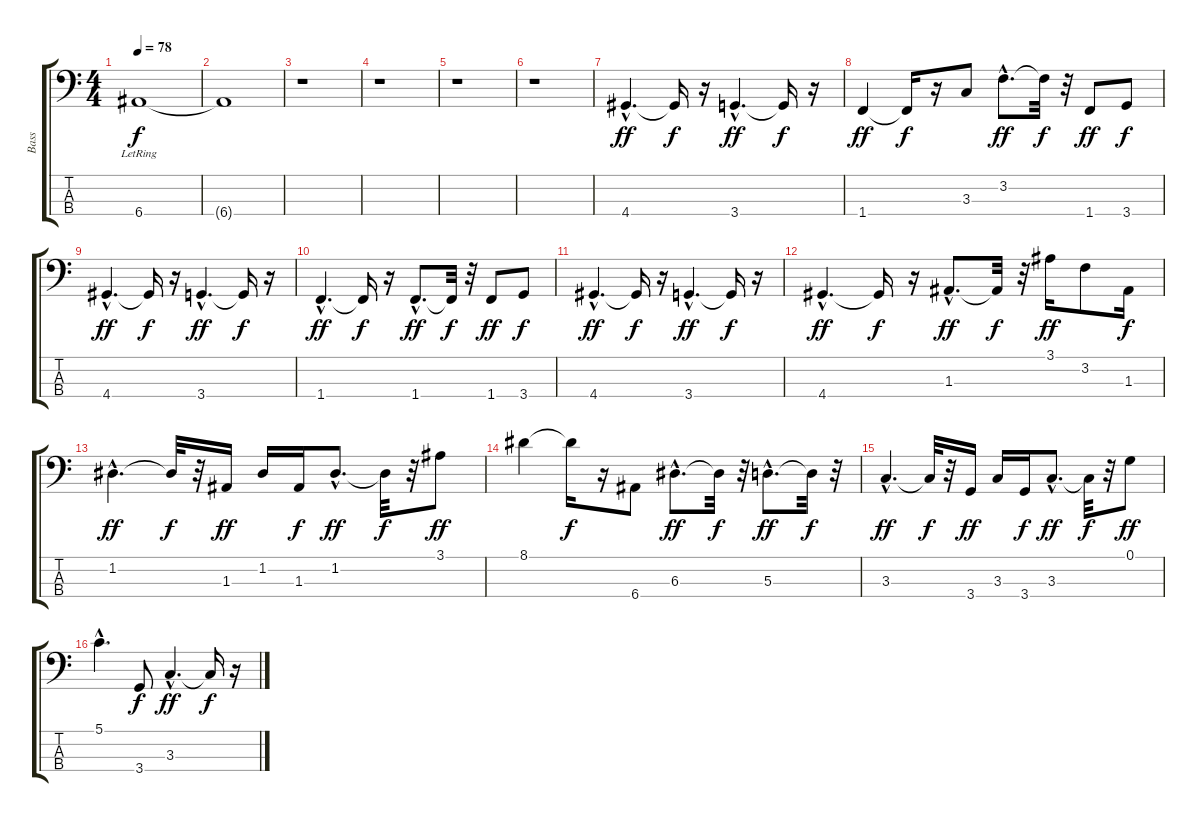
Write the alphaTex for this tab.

\track ("Bass" "Bass") {instrument fretlessbass}
\staff {score tabs}
\tuning (G2 D2 A1 E1) {hide}
\ts (4 4)
\tempo 78
\clef f4
\ks c
6.4{lr}.1{dy f} |
6.4{t}.1 |
r.1 |
r.1 |
r.1 |
r.1 |
4.4{hac}.4{d dy ff} 4.4{t}.16{dy f} r.16 3.4{hac}.4{d dy ff} 3.4{t}.16{dy f} r.16 |
1.4.4{dy ff} 1.4{t}.16{dy f} r.16 3.3.8 3.2{hac}.8{d dy ff} 3.2{t}.32{dy f} r.32 1.4.8{dy ff} 3.4.8{dy f} |
4.4{hac}.4{d dy ff} 4.4{t}.16{dy f} r.16 3.4{hac}.4{d dy ff} 3.4{t}.16{dy f} r.16 |
1.4{hac}.4{d dy ff} 1.4{t}.16{dy f} r.16 1.4{hac}.8{d dy ff} 1.4{t}.32{dy f} r.32 1.4.8{dy ff} 3.4.8{dy f} |
4.4{hac}.4{d dy ff} 4.4{t}.16{dy f} r.16 3.4{hac}.4{d dy ff} 3.4{t}.16{dy f} r.16 |
4.4{hac}.4{d dy ff} 4.4{t}.16{dy f} r.16 1.3{hac}.8{d dy ff} 1.3{t}.32{dy f} r.32 3.1.16{dy ff} 3.2.8 1.3.16{dy f} |
1.2{hac}.4{d dy ff} 1.2{t}.32{dy f} r.32 1.3.16{dy ff} 1.2.16 1.3.16{dy f} 1.2{hac}.8{d dy ff} 1.2{t}.32{dy f} r.32 3.1.8{dy ff} |
8.1.4 8.1{t}.16{dy f} r.16 6.4.8 6.3{hac}.8{d dy ff} 6.3{t}.32{dy f} r.32 5.3{hac}.8{d dy ff} 5.3{t}.32{dy f} r.32 |
3.3{hac}.4{d dy ff} 3.3{t}.32{dy f} r.32 3.4.16{dy ff} 3.3.16 3.4.16{dy f} 3.3{hac}.8{d dy ff} 3.3{t}.32{dy f} r.32 0.1.8{dy ff} |
5.1{hac}.4{d} 3.4.8{dy f} 3.3{hac}.4{d dy ff} 3.3{t}.16{dy f} r.16
